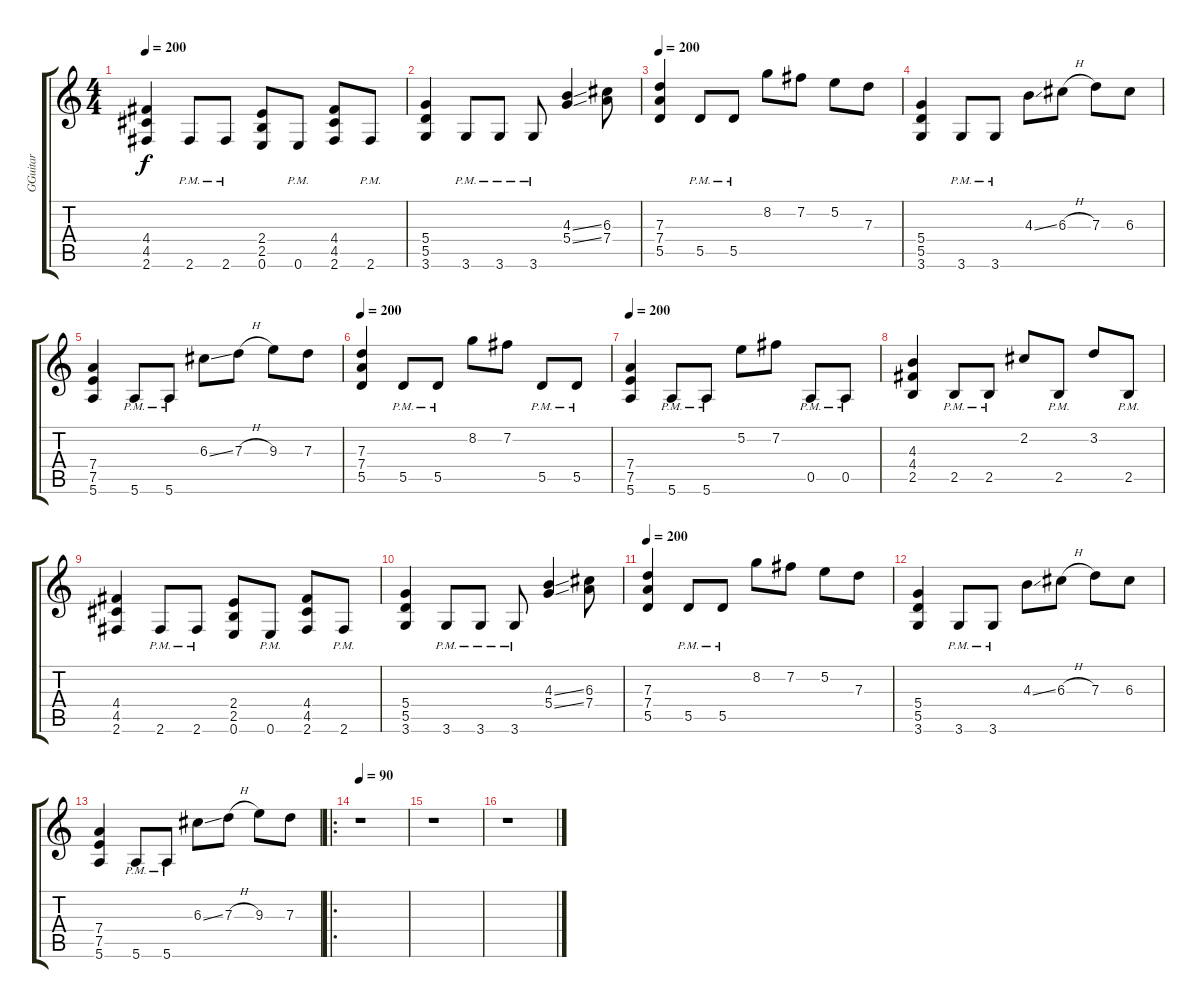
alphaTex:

\track ("GGuitar" "GGuitar") {instrument distortionguitar}
\staff {score tabs}
\tuning (E4 B3 G3 D3 A2 E2) {hide}
\ts (4 4)
\tempo 200
\clef g2
\ks c
(4.4 4.5 2.6).4{dy f} 2.6{pm}.8 2.6{pm}.8 (2.4 2.5 0.6).8 0.6{pm}.8 (4.4 4.5 2.6).8 2.6{pm}.8 |
(5.4 5.5 3.6).4 3.6{pm}.8 3.6{pm}.8 3.6{pm}.8 (4.3{ss} 5.4{ss}).4 (6.3 7.4).8 |
\tempo 200
(7.3 7.4 5.5).4 5.5{pm}.8 5.5{pm}.8 8.2.8 7.2.8 5.2.8 7.3.8 |
(5.4 5.5 3.6).4 3.6{pm}.8 3.6{pm}.8 4.3{ss}.8 6.3{h}.8 7.3.8 6.3.8 |
(7.4 7.5 5.6).4 5.6{pm}.8 5.6{pm}.8 6.3{ss}.8 7.3{h}.8 9.3.8 7.3.8 |
\tempo 200
(7.3 7.4 5.5).4 5.5{pm}.8 5.5{pm}.8 8.2.8 7.2.8 5.5{pm}.8 5.5{pm}.8 |
\tempo 200
(7.4 7.5 5.6).4 5.6{pm}.8 5.6{pm}.8 5.2.8 7.2.8 0.5{pm}.8 0.5{pm}.8 |
(4.3 4.4 2.5).4 2.5{pm}.8 2.5{pm}.8 2.2.8 2.5{pm}.8 3.2.8 2.5{pm}.8 |
(4.4 4.5 2.6).4 2.6{pm}.8 2.6{pm}.8 (2.4 2.5 0.6).8 0.6{pm}.8 (4.4 4.5 2.6).8 2.6{pm}.8 |
(5.4 5.5 3.6).4 3.6{pm}.8 3.6{pm}.8 3.6{pm}.8 (4.3{ss} 5.4{ss}).4 (6.3 7.4).8 |
\tempo 200
(7.3 7.4 5.5).4 5.5{pm}.8 5.5{pm}.8 8.2.8 7.2.8 5.2.8 7.3.8 |
(5.4 5.5 3.6).4 3.6{pm}.8 3.6{pm}.8 4.3{ss}.8 6.3{h}.8 7.3.8 6.3.8 |
(7.4 7.5 5.6).4 5.6{pm}.8 5.6{pm}.8 6.3{ss}.8 7.3{h}.8 9.3.8 7.3.8 |
\ro
\tempo 90
r.1 |
r.1 |
r.1
